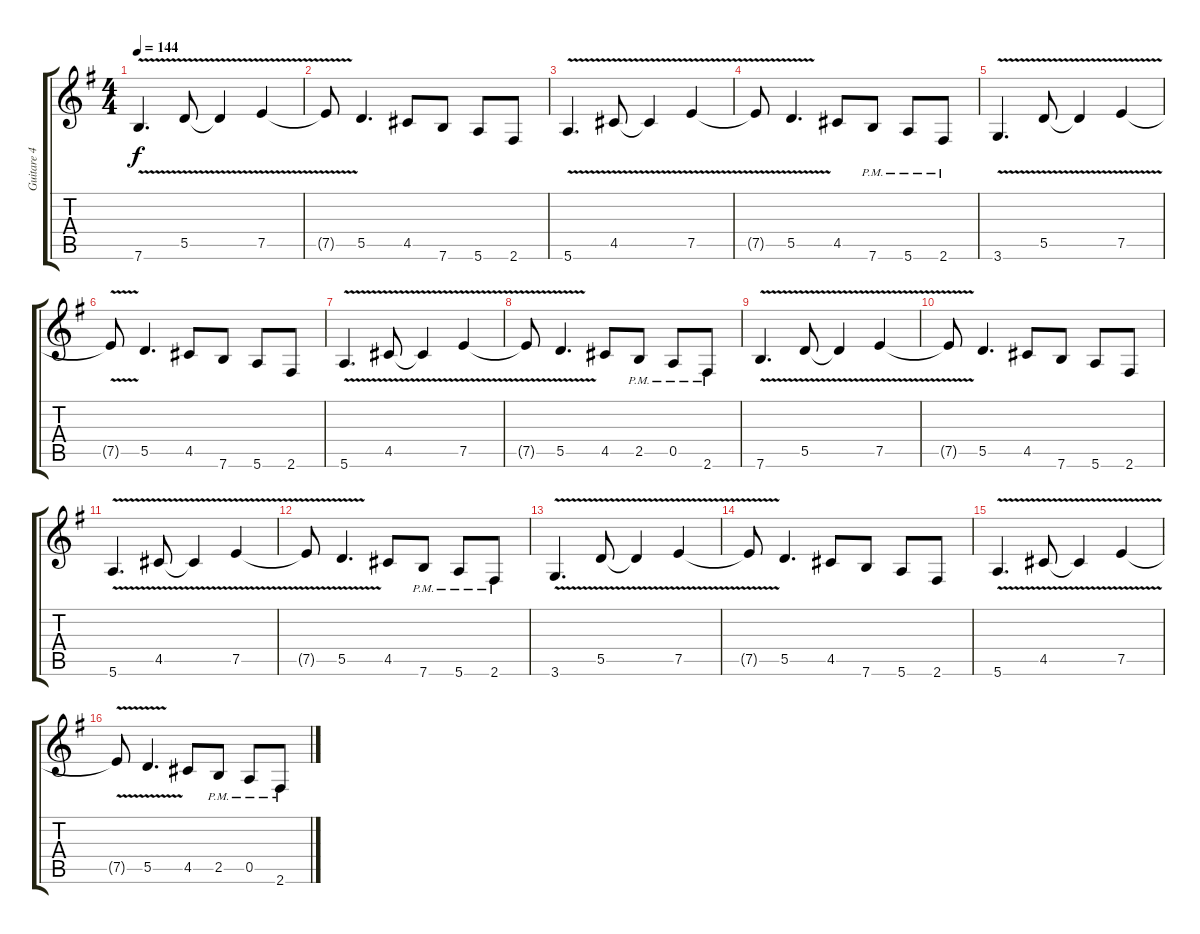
\track ("Guitare 4" "Guitare 4") {instrument distortionguitar}
\staff {score tabs}
\tuning (E4 B3 G3 D3 A2 E2) {hide}
\ts (4 4)
\tempo 144
\clef g2
\ks g
7.6{v}.4{d dy f} 5.5{v}.8 5.5{t}.4 7.5{v}.4 |
7.5{t}.8 5.5.4{d} 4.5.8 7.6.8 5.6.8 2.6.8 |
5.6{v}.4{d} 4.5{v}.8 4.5{t}.4 7.5{v}.4 |
7.5{t}.8 5.5{v}.4{d} 4.5.8 7.6{pm}.8 5.6{pm}.8 2.6{pm}.8 |
3.6{v}.4{d} 5.5{v}.8 5.5{t}.4 7.5{v}.4 |
7.5{t}.8 5.5.4{d} 4.5.8 7.6.8 5.6.8 2.6.8 |
5.6{v}.4{d} 4.5{v}.8 4.5{t}.4 7.5{v}.4 |
7.5{t}.8 5.5{v}.4{d} 4.5.8 2.5{pm}.8 0.5{pm}.8 2.6{pm}.8 |
7.6{v}.4{d} 5.5{v}.8 5.5{t}.4 7.5{v}.4 |
7.5{t}.8 5.5.4{d} 4.5.8 7.6.8 5.6.8 2.6.8 |
5.6{v}.4{d} 4.5{v}.8 4.5{t}.4 7.5{v}.4 |
7.5{t}.8 5.5{v}.4{d} 4.5.8 7.6{pm}.8 5.6{pm}.8 2.6{pm}.8 |
3.6{v}.4{d} 5.5{v}.8 5.5{t}.4 7.5{v}.4 |
7.5{t}.8 5.5.4{d} 4.5.8 7.6.8 5.6.8 2.6.8 |
5.6{v}.4{d} 4.5{v}.8 4.5{t}.4 7.5{v}.4 |
7.5{t}.8 5.5{v}.4{d} 4.5.8 2.5{pm}.8 0.5{pm}.8 2.6{pm}.8
